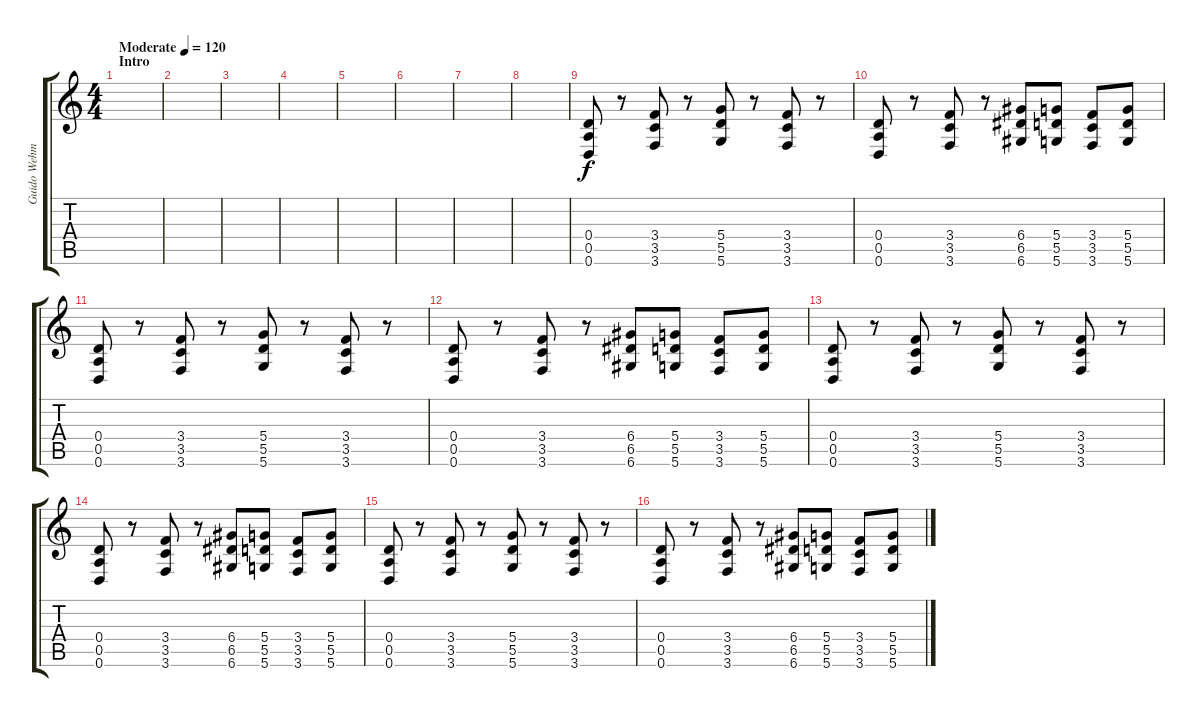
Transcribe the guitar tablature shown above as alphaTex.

\track ("Guido Wehmeyer" "Guido Wehm") {instrument distortionguitar}
\staff {score tabs}
\tuning (E4 B3 G3 D3 A2 D2) {hide}
\ts (4 4)
\section ("" "Intro")
\tempo (120 "Moderate")
\clef g2
\ks c
|
|
|
|
|
|
|
|
(0.4 0.5 0.6).8 r.8 (3.4 3.5 3.6).8 r.8 (5.4 5.5 5.6).8 r.8 (3.4 3.5 3.6).8 r.8 |
(0.4 0.5 0.6).8 r.8 (3.4 3.5 3.6).8 r.8 (6.4 6.5 6.6).8 (5.4 5.5 5.6).8 (3.4 3.5 3.6).8 (5.4 5.5 5.6).8 |
(0.4 0.5 0.6).8 r.8 (3.4 3.5 3.6).8 r.8 (5.4 5.5 5.6).8 r.8 (3.4 3.5 3.6).8 r.8 |
(0.4 0.5 0.6).8 r.8 (3.4 3.5 3.6).8 r.8 (6.4 6.5 6.6).8 (5.4 5.5 5.6).8 (3.4 3.5 3.6).8 (5.4 5.5 5.6).8 |
(0.4 0.5 0.6).8 r.8 (3.4 3.5 3.6).8 r.8 (5.4 5.5 5.6).8 r.8 (3.4 3.5 3.6).8 r.8 |
(0.4 0.5 0.6).8 r.8 (3.4 3.5 3.6).8 r.8 (6.4 6.5 6.6).8 (5.4 5.5 5.6).8 (3.4 3.5 3.6).8 (5.4 5.5 5.6).8 |
(0.4 0.5 0.6).8 r.8 (3.4 3.5 3.6).8 r.8 (5.4 5.5 5.6).8 r.8 (3.4 3.5 3.6).8 r.8 |
(0.4 0.5 0.6).8 r.8 (3.4 3.5 3.6).8 r.8 (6.4 6.5 6.6).8 (5.4 5.5 5.6).8 (3.4 3.5 3.6).8 (5.4 5.5 5.6).8
